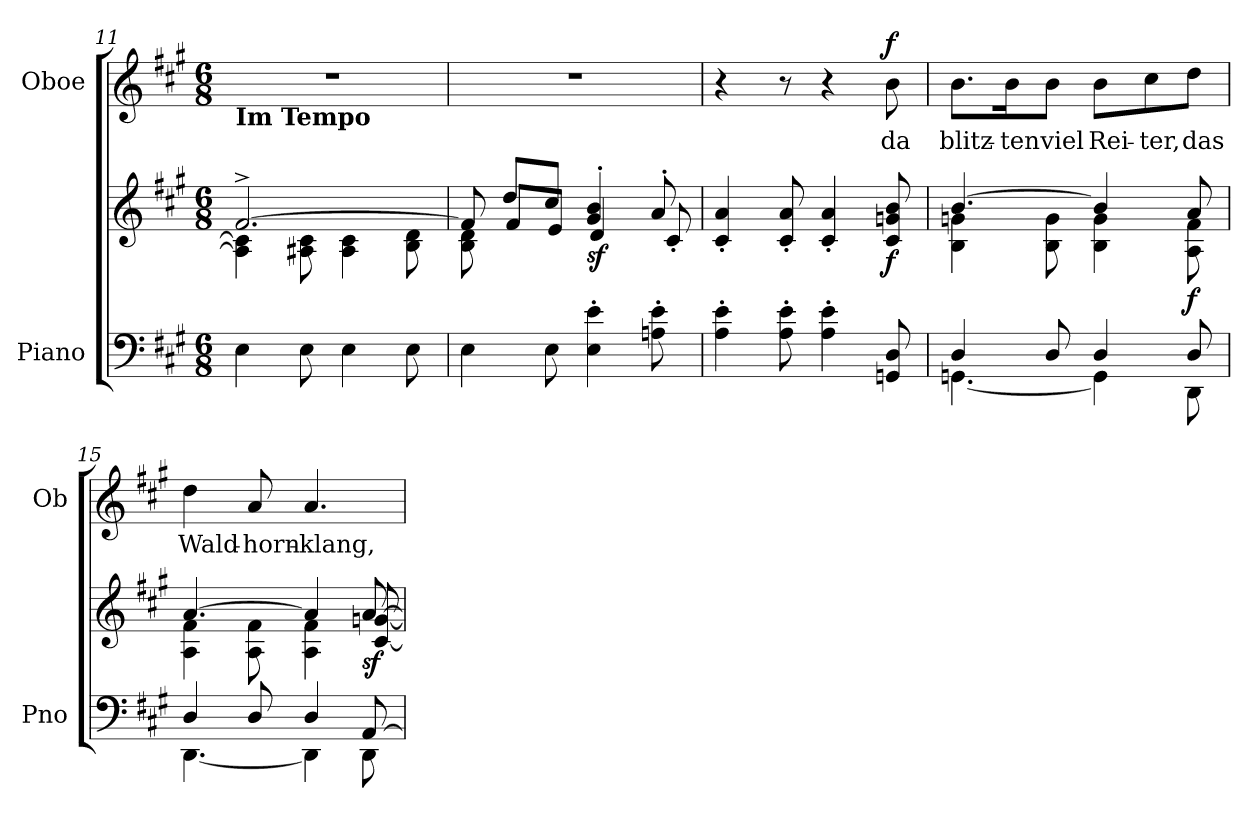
**kern	**kern	**dynam	**kern	**text	**dynam
*part2	*part2	*part2	*part1	*part1	*part1
*staff3	*staff2	*staff2/3	*staff1	*staff1	*staff1
*I"Piano	*	*	*I"Oboe	*	*
*I'Pno	*	*	*I'Ob	*	*
*clefF4	*clefG2	*	*clefG2	*	*
*k[f#c#g#]	*k[f#c#g#]	*	*k[f#c#g#]	*	*
*M6/8	*M6/8	*	*M6/8	*	*
=11	=11	=11	=11	=11	=11
*	*^	*	*	*	*
!	!	!	!	!LO:TX:b:B:t=Im Tempo	!	!
4E\	[2.f#^/	4A\] 4c#\]	.	2.r	.	.
8E\	.	8A#X\ 8c#\	.	.	.	.
4E\	.	4A#\ 4c#\	.	.	.	.
8E\	.	8B\ 8d\	.	.	.	.
=12	=12	=12	=12	=12	=12	=12
4E\	8f#/]	8B\ 8d\	.	2.r	.	.
.	8dd/L	8f#/L	.	.	.	.
8E\	8cc#/J	8e/J	.	.	.	.
!	!	!	!LO:DY:b	!	!	!
4E\' 4e\'	4g#/' 4b/'	4d/	sf	.	.	.
8An\' 8e\'	8a'/	8c#'/	.	.	.	.
*	*v	*v	*	*	*	*
=13	=13	=13	=13	=13	=13
4A\' 4e\'	4c#/' 4a/'	.	4r	.	.
8A\' 8e\'	8c#/' 8a/'	.	8r	.	.
4A\' 4e\'	4c#/' 4a/'	.	4r	.	.
!	!	!LO:DY:b	!	!LO:LY:b	!LO:DY:a
8GGn/ 8D/	8c#/ 8gn/ 8b/	f	8b\	da	f
=14	=14	=14	=14	=14	=14
*^	*^	*	*	*	*
!	!	!	!	!	!	!LO:LY:b	!
4D/	[4.GGn\	[4.b/	4B\ 4gn\	.	8.b\L	blitz-	.
!	!	!	!	!	!	!LO:LY:b	!
.	.	.	.	.	16b\K	-ten	.
!	!	!	!	!	!	!LO:LY:b	!
8D/	.	.	8B\ 8g\	.	8b\J	viel	.
!	!	!	!	!	!	!LO:LY:b	!
4D/	4GG\]	4b/]	4B\ 4g\	.	8b\L	Rei-	.
!	!	!	!	!	!	!LO:LY:b	!
.	.	.	.	.	8cc#\	-ter,	.
!	!	!	!	!LO:DY:a=2	!	!LO:LY:b	!
8D/	8DD\	8a/	8A\ 8f#\	f	8dd\J	das	.
!!LO:LB:g=z
=15	=15	=15	=15	=15	=15	=15	=15
!	!	!	!	!	!	!LO:LY:b	!
4D/	[4.DD\	[4.a/	4A\ 4f#\	.	4dd\	Wald-	.
!	!	!	!	!	!	!LO:LY:b	!
8D/	.	.	8A\ 8f#\	.	8a/	-horn-	.
!	!	!	!	!	!	!LO:LY:b	!
4D/	4DD\]	4a/]	4A\ 4f#\	.	4.a/	-klang,	.
!	!	!	!	!LO:DY:b	!	!	!
[8AA/	8DD\	[8a/	[8c#/ [8gn/	sf	.	.	.
*v	*v	*	*	*	*	*	*
*	*v	*v	*	*	*	*
=	=	=	=	=	=
*-	*-	*-	*-	*-	*-
